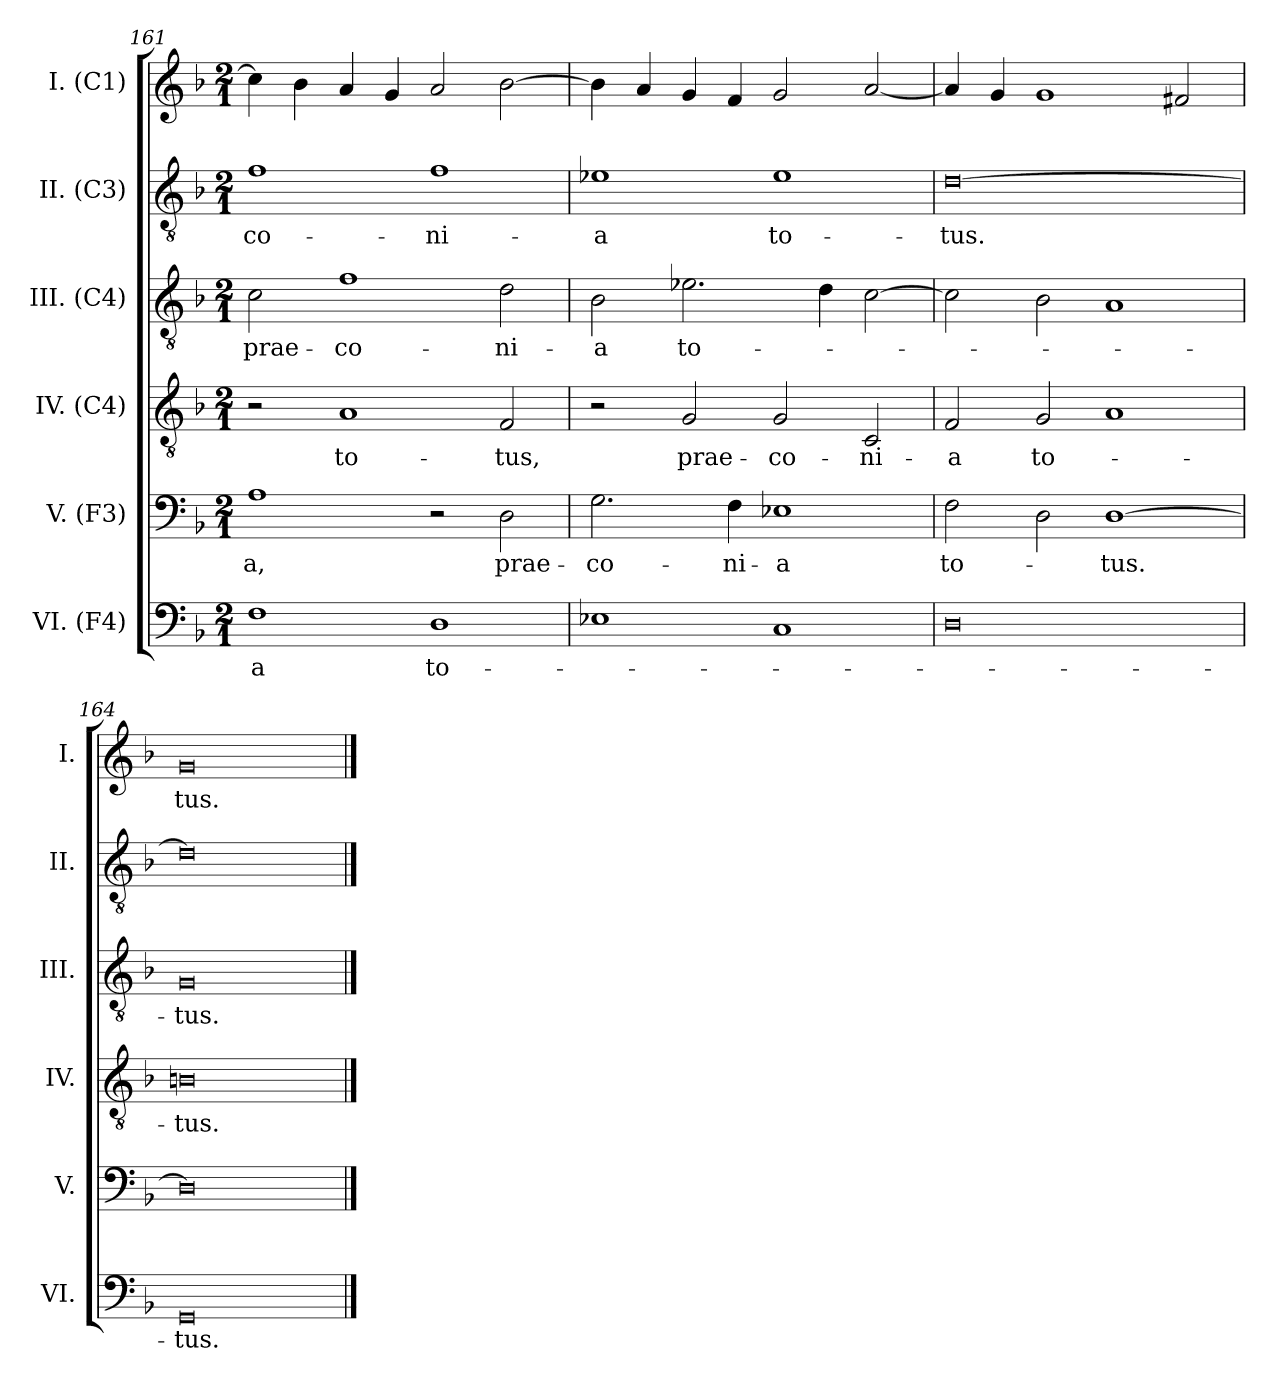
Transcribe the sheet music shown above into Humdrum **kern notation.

**kern	**text	**kern	**text	**kern	**text	**kern	**text	**kern	**text	**kern	**text
*part6	*part6	*part5	*part5	*part4	*part4	*part3	*part3	*part2	*part2	*part1	*part1
*staff6	*staff6	*staff5	*staff5	*staff4	*staff4	*staff3	*staff3	*staff2	*staff2	*staff1	*staff1
*I"VI. (F4)	*	*I"V. (F3)	*	*I"IV. (C4)	*	*I"III. (C4)	*	*I"II. (C3)	*	*I"I. (C1)	*
*I'VI.	*	*I'V.	*	*I'IV.	*	*I'III.	*	*I'II.	*	*I'I.	*
*clefF4	*	*clefF4	*	*clefGv2	*	*clefGv2	*	*clefGv2	*	*clefG2	*
*	*	*	*	*	*	*ITrd7c12	*	*	*	*	*
*k[b-]	*	*k[b-]	*	*k[b-]	*	*k[b-]	*	*k[b-]	*	*k[b-]	*
*F:	*	*F:	*	*F:	*	*F:	*	*F:	*	*F:	*
*M2/1	*	*M2/1	*	*M2/1	*	*M2/1	*	*M2/1	*	*M2/1	*
=161	=161	=161	=161	=161	=161	=161	=161	=161	=161	=161	=161
!	!LO:LY:b:color=#000000	!	!	!	!	!	!	!	!	!	!
!	!	!	!LO:LY:b:color=#000000	!	!	!	!	!	!	!	!
!	!	!	!	!	!	!	!LO:LY:b:color=#000000	!	!	!	!
!	!	!	!	!	!	!	!	!	!LO:LY:b:color=#000000	!	!
1Fi	-a	1Ai	-a,	2r	.	2Ci\	prae-	1fi	-co-	4cci\]	.
.	.	.	.	.	.	.	.	.	.	4b-i\	.
!	!	!	!	!	!LO:LY:b:color=#000000	!	!	!	!	!	!
!	!	!	!	!	!	!	!LO:LY:b:color=#000000	!	!	!	!
.	.	.	.	1Ai	to-	1Fi	-co-	.	.	4ai/	.
.	.	.	.	.	.	.	.	.	.	4gi/	.
!	!LO:LY:b:color=#000000	!	!	!	!	!	!	!	!	!	!
!	!	!	!	!	!	!	!	!	!LO:LY:b:color=#000000	!	!
1Di	to-	2r	.	.	.	.	.	1fi	-ni-	2ai/	.
!	!	!	!LO:LY:b:color=#000000	!	!	!	!	!	!	!	!
!	!	!	!	!	!LO:LY:b:color=#000000	!	!	!	!	!	!
!	!	!	!	!	!	!	!LO:LY:b:color=#000000	!	!	!	!
.	.	2Di\	prae-	2Fi/	-tus,	2Di\	-ni-	.	.	[2b-i\	.
=162	=162	=162	=162	=162	=162	=162	=162	=162	=162	=162	=162
!	!	!	!LO:LY:b:color=#000000	!	!	!	!	!	!	!	!
!	!	!	!	!	!	!	!LO:LY:b:color=#000000	!	!	!	!
!	!	!	!	!	!	!	!	!	!LO:LY:b:color=#000000	!	!
1E-Xi	.	2.Gi\	-co-	2r	.	2BB-i\	-a	1e-Xi	-a	4b-i\]	.
.	.	.	.	.	.	.	.	.	.	4ai/	.
!	!	!	!	!	!LO:LY:b:color=#000000	!	!	!	!	!	!
!	!	!	!	!	!	!	!LO:LY:b:color=#000000	!	!	!	!
.	.	.	.	2Gi/	prae-	2.E-i\	to-	.	.	4gi/	.
!	!	!	!LO:LY:b:color=#000000	!	!	!	!	!	!	!	!
.	.	4Fi\	-ni-	.	.	.	.	.	.	4fi/	.
!	!	!	!LO:LY:b:color=#000000	!	!	!	!	!	!	!	!
!	!	!	!	!	!LO:LY:b:color=#000000	!	!	!	!	!	!
!	!	!	!	!	!	!	!	!	!LO:LY:b:color=#000000	!	!
1Ci	.	1E-i	-a	2Gi/	-co-	.	.	1e-i	to-	2gi/	.
.	.	.	.	.	.	4Di\	.	.	.	.	.
!	!	!	!	!	!LO:LY:b:color=#000000	!	!	!	!	!	!
.	.	.	.	2Ci/	-ni-	[2Ci\	.	.	.	[2ai/	.
=163	=163	=163	=163	=163	=163	=163	=163	=163	=163	=163	=163
!	!	!	!LO:LY:b:color=#000000	!	!	!	!	!	!	!	!
!	!	!	!	!	!LO:LY:b:color=#000000	!	!	!	!	!	!
!	!	!	!	!	!	!	!	!	!LO:LY:b:color=#000000	!	!
0Di	.	2Fi\	to-	2Fi/	-a	2Ci\]	.	[0di	-tus.	4ai/]	.
.	.	.	.	.	.	.	.	.	.	4gi/	.
!	!	!	!	!	!LO:LY:b:color=#000000	!	!	!	!	!	!
.	.	2Di\	.	2Gi/	to-	2BB-i\	.	.	.	1gi	.
!	!	!	!LO:LY:b:color=#000000	!	!	!	!	!	!	!	!
.	.	[1Di	-tus.	1Ai	.	1AAi	.	.	.	.	.
.	.	.	.	.	.	.	.	.	.	2f#i/	.
=164	=164	=164	=164	=164	=164	=164	=164	=164	=164	=164	=164
!	!LO:LY:b:color=#000000	!	!	!	!	!	!	!	!	!	!
!	!	!	!	!	!LO:LY:b:color=#000000	!	!	!	!	!	!
!	!	!	!	!	!	!	!LO:LY:b:color=#000000	!	!	!	!
!	!	!	!	!	!	!	!	!	!	!	!LO:LY:b:color=#000000
0GGi	-tus.	0Di]	.	0Bni	-tus.	0GGi	-tus.	0di]	.	0gi	-tus.
==	==	==	==	==	==	==	==	==	==	==	==
*-	*-	*-	*-	*-	*-	*-	*-	*-	*-	*-	*-
